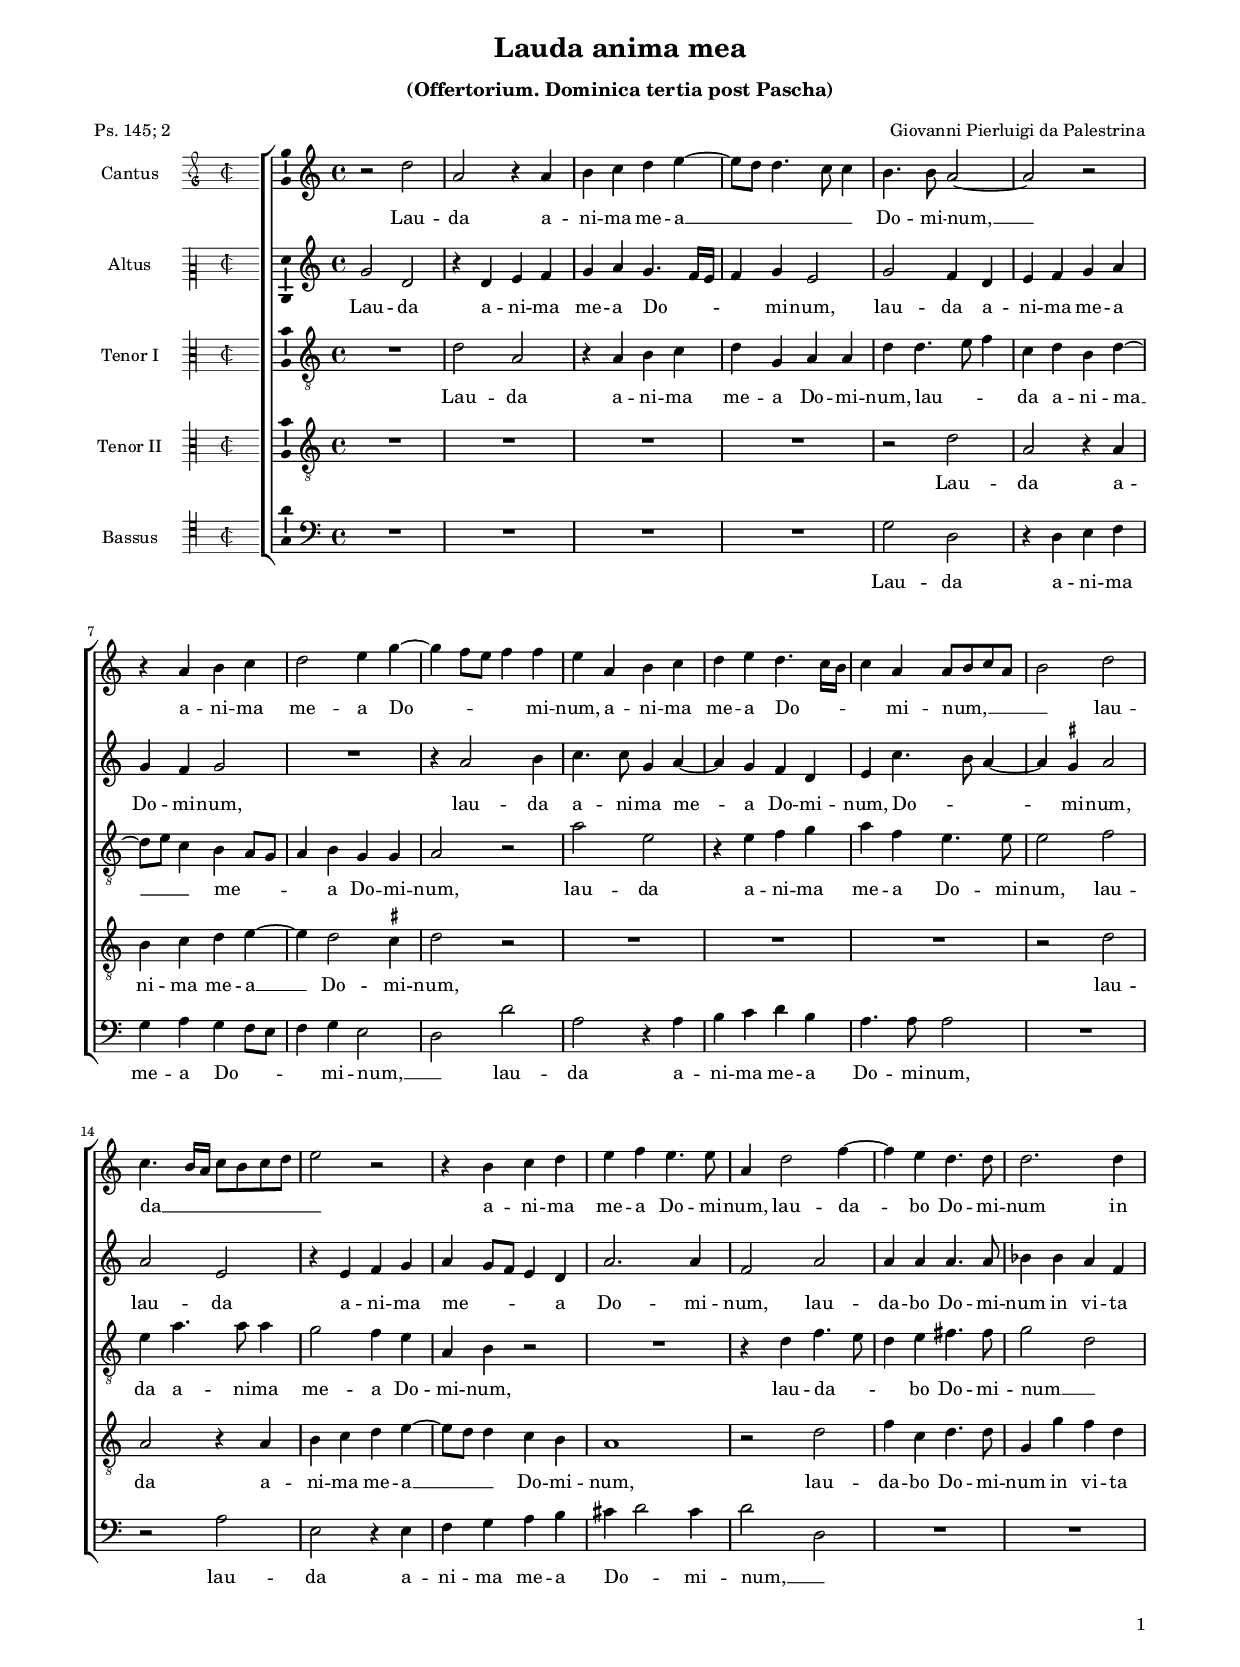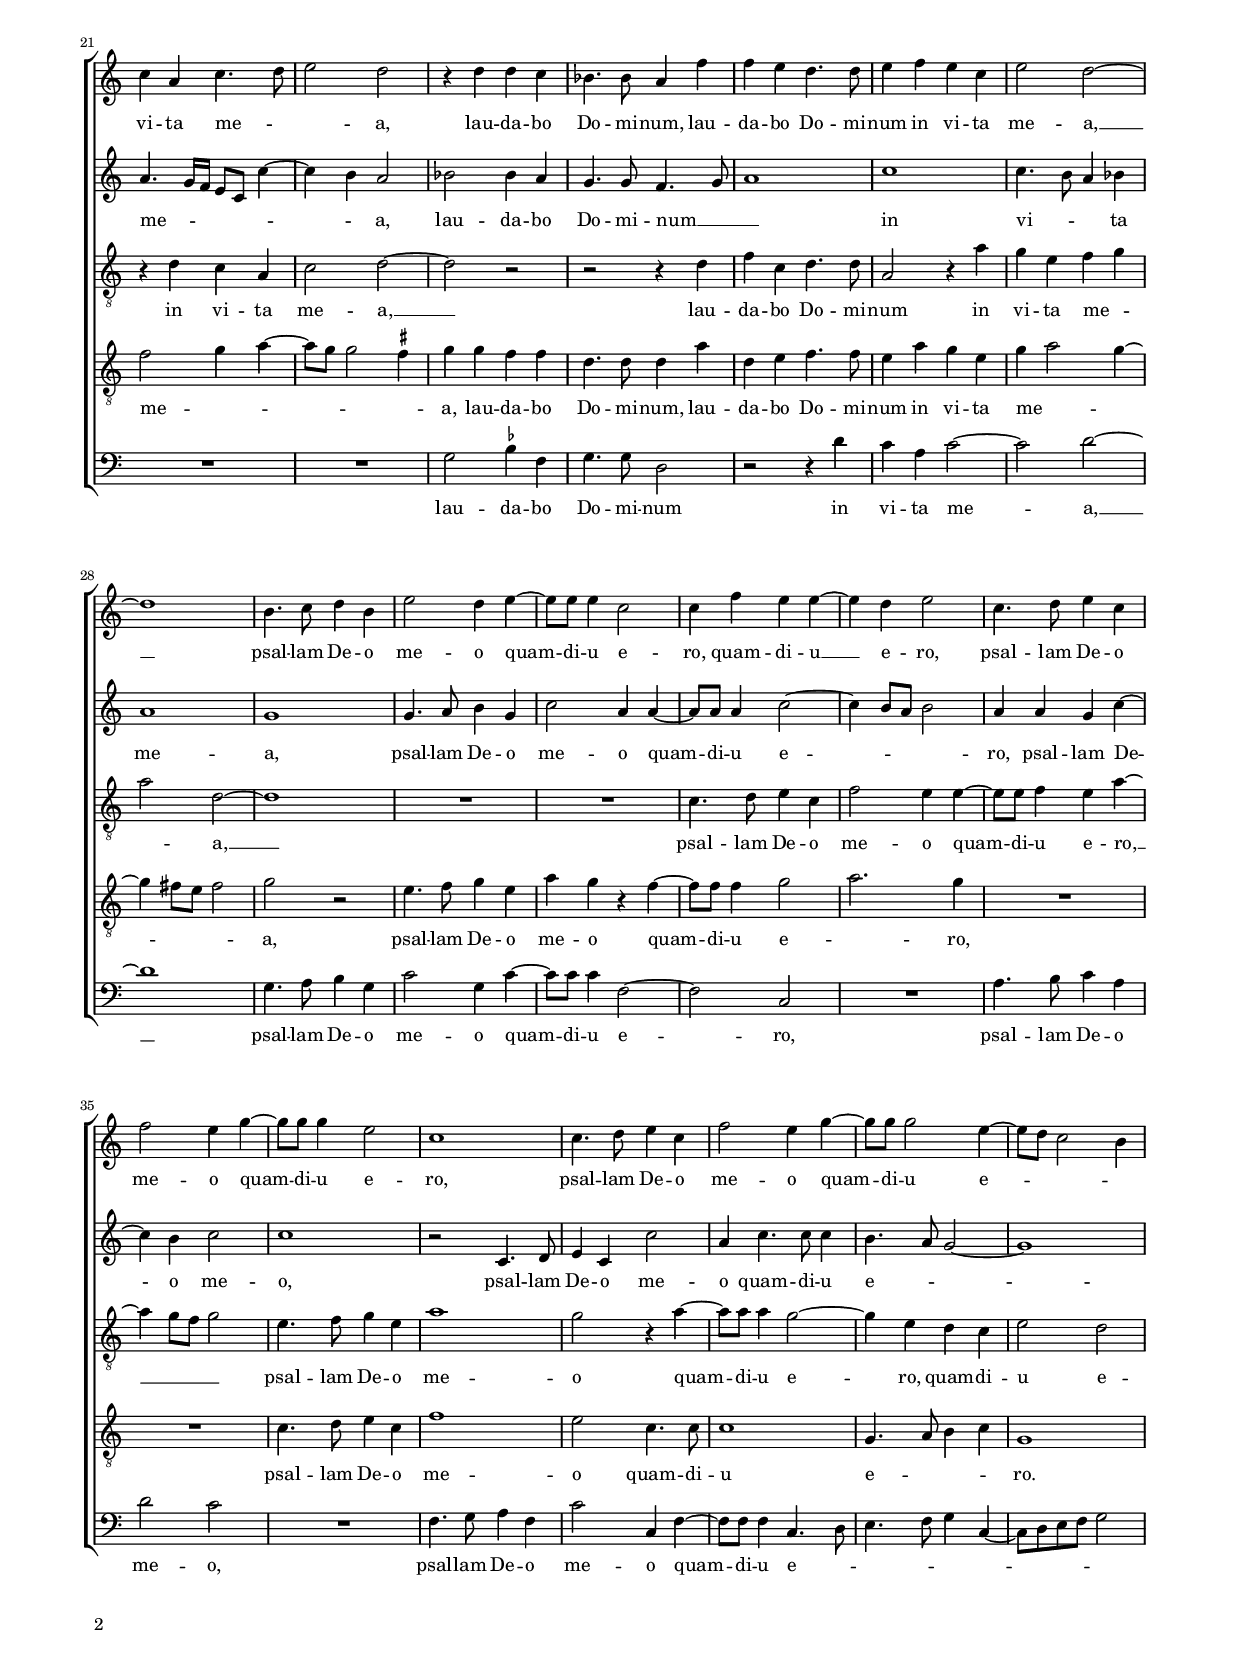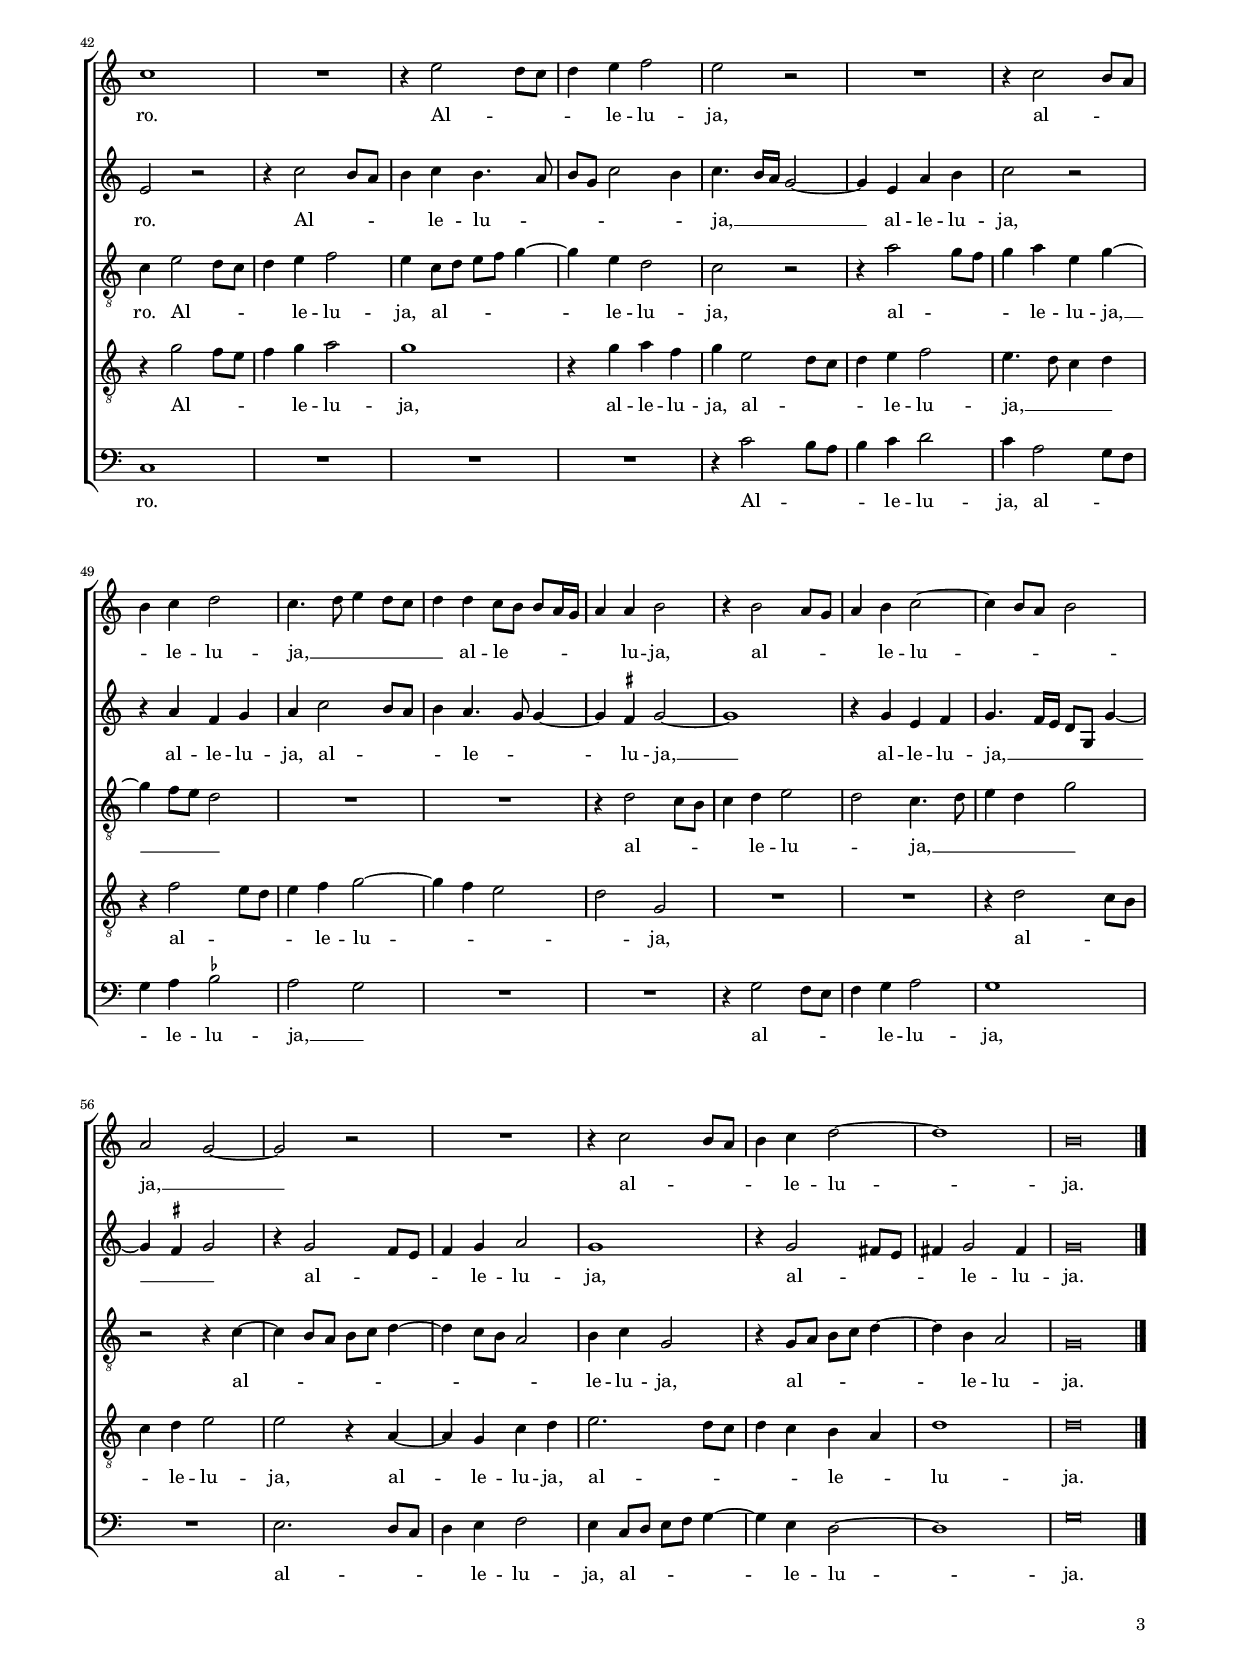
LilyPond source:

\header
{
  title="Lauda anima mea"
  subtitle=\markup { \column { \vspace #0.5 "(Offertorium. Dominica tertia post Pascha)" \transparent "x" } }
  composer="Giovanni Pierluigi da Palestrina"
  poet="Ps. 145; 2"
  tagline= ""
}

\version "2.24.1"
\language deutsch
#(set-global-staff-size 15)
% #(set-default-paper-size "letter")
#(ly:set-option 'point-and-click #f)



	ficta = { \once \set suggestAccidentals = ##t }

	forget = #(define-music-function (music) (ly:music?) #{
		\accidentalStyle forget
		$music
		\accidentalStyle default
		#})


\paper
	{
	top-margin = 1.6 \cm
	bottom-margin = 1 \cm
	left-margin = 1.6 \cm
	right-margin = 1.6 \cm
	ragged-bottom = ##f
	ragged-last-bottom = ##f
	print-page-number = ##f
	system-system-spacing = #'((basic-distance . 17) (minimum-distance . 14) (padding . 5) (strechability . 150))
	oddFooterMarkup=\markup   \fill-line { "" \fromproperty #'page:page-number-string }
	evenFooterMarkup=\markup  \fill-line { \fromproperty #'page:page-number-string "" }
	last-bottom-spacing = #'((basic-distance . 12) (minimum-distance . 7) (padding . 4))
	systems-per-page = 3
%   page-count = 3
%	min-systems-per-page = 3
%	print-all-headers = ##t
%	print-first-page-number = ##t
%	first-page-number = 1
	}

	
global = {
	\key c \major
	\time 4/4
    \set Score.tempoHideNote = ##t
    \tempo 4 = 100
    \skip 1*61
    \set Score.measureLength = #(ly:make-moment 2/1)
    \skip 1*2 \bar "|."
	}
    

incipitcantus = \relative c' {
    \time 2/2
    \clef "petrucci-g2"
    \key c \major
    }
    
incipitcantusVoice = <<
    \new MensuralVoice <<
        { s1 \noBreak }
        \incipitcantus
    >>
    >>
    
    
incipitaltus = \relative c' {
    \time 2/2
    \clef "petrucci-c2"
    \key c \major
    s4 \bar ""
    }
    
incipitaltusVoice = <<
    \new MensuralVoice <<
        { s1 \noBreak }
        \incipitaltus
    >>
    >>
    
incipittenor = \relative c' {
    \time 2/2
    \clef "petrucci-c3"
    \key c \major
    }
    
incipittenorVoice = <<
    \new MensuralVoice <<
        { s1 \noBreak }
        \incipittenor
    >>
    >>
    
incipitquintus = \relative c' {
    \time 2/2
    \clef "petrucci-c3"
    \key c \major
    }
    
incipitquintusVoice = <<
    \new MensuralVoice <<
        { s1 \noBreak }
        \incipitquintus
    >>
    >>
    
    
incipitbassus= \relative c {
    \time 2/2
    \clef "petrucci-c4"
    \key c \major
    }
    
incipitbassusVoice = <<
    \new MensuralVoice <<
        { s1 \noBreak }
        \incipitbassus
    >>
    >>


cantus =  \relative c''
	{
	r2 d
	a2 r4 a
	h4 c d e~
	e8 d d4. c8 c4
%5
	h4. h8 a2~ |
	a2 r
	r4 a h c
	d2 e4 g~
	g4 f8 e f4 f
%10
	e4 a, h4 c |
	d4 e d4. c16 h
	c4 a a8 h c a
	h2 d
	c4. h16 a c8 h c d
%15
	e2 r |
	r4 h c d
	e4 f e4. e8
	a,4 d2 f4~
	f4 e d4. d8
%20
	d2. d4 |
	c4 a c4. d8
	e2 d
	r4 d d c
	b4. b8 a4 f'
%25
	f4 e d4. d8 |
	e4 f e c
	e2 d~
	d1
	h4. c8 d4 h
%30
	e2 d4 e~ |
	e8 e e4 c2
	c4 f e e~
	e4 d e2
	c4. d8 e4 c
%35
	f2 e4 g~ |
	g8 g g4 e2
	c1
	c4. d8 e4 c
	f2 e4 g~
%40
	g8 g g2 e4~ |
	e8 d c2 h4
	c1
	R1
	r4 e2 d8 c
%45
	d4 e f2 |
	e2 r
	R1
	r4 c2 h8 a
	h4 c d2
%50
	c4. d8 e4 d8 c |
	d4 d c8 h h[ a16 g]
	a4 a h2
	r4 h2 a8 g
	a4 h c2~
%55
	c4 h8 a h2 |
	a2 g~
	g2 r
	R1
	r4 c2 h8 a
%60
	h4 c d2~ |
	d1
	h\breve |
	}


altus =  \relative c'
	{
	g'2 d
	r4 d e f
	g4 a g4. f16 e
	f4 g e2
%5
	g2 f4 d |
	e4 f g a
	g4 f g2
	R1
	r4 a2 h4
%10
	c4. c8 g4 a~ |
	a4 g f d
	e4 c'4. h8 a4~
	a4 \ficta gis a2
	a2 e
%15
	r4 e f g |
	a4 g8 f e4 d
	a'2. a4
	f2 a
	a4 a a4. a8
%20
	b4 b a f |
	a4. g16 f e8 c c'4~
	c4 h a2
	b2 b4 a
	g4. g8 f4. g8
%25
	a1 |
	c1
	c4. h8 a4 b
	a1
	g1
%30
	g4. a8 h4 g |
	c2 a4 a~
	a8 a a4 c2~
	c4 h8 a h2
	a4 a g c~
%35
	c4 h c2 |
	c1
	r2 c,4. d8
	e4 c c'2
	a4 c4. c8 c4
%40
	h4. a8 g2~ |
	g1
	e2 r
	r4 c'2 h8 a
	h4 c h4. a8
%45
	h8 g c2 h4 |
	c4. h16 a g2~
	g4 e a h
	c2 r
	r4 a f g
%50
	a4 c2 h8 a |
	h4 a4. g8 g4~
	g4 \ficta fis g2~
	g1
	r4 g e f
%55
	g4. f16 e d8 g, g'4~ |
	g4 \ficta fis g2
	r4 g2 f8 e
	f4 g a2
	g1
%60
	r4 g2 fis8 e |
	fis4 g2 fis4
	g\breve |
	}


tenor =  \relative c'
	{
	R1
	d2 a
	r4 a h c
	d4 g, a a
%5
	d4 d4. e8 f4 |
	c4 d h d~
	d8 e c4 h a8 g
	a4 h g g
	a2 r
%10
	a'2 e |
	r4 e f g
	a4 f e4. e8
	e2 f
	e4 a4. a8 a4
%15
	g2 f4 e |
	a,4 h r2
	R1
	r4 d f4. e8
	d4 e fis4. fis8
%20
	g2 d |
	r4 d c a
	c2 d~
	d2 r
	r2 r4 d
%25
	f4 c d4. d8 |
	a2 r4 a'
	g4 e f g
	a2 d,~
	d1
%30
	R1 |
	R1
	c4. d8 e4 c
	f2 e4 e~
	e8 e f4 e a~
%35
	a4 g8 f g2 |
	e4. f8 g4 e
	a1
	g2 r4 a~
	a8 a a4 g2~
%40
	g4 e d c |
	e2 d
	c4 e2 d8 c
	d4 e f2
	e4 c8 d e f g4~
%45
	g4 e d2 |
	c2 r
	r4 a'2 g8 f
	g4 a e g~
	g4 f8 e d2
%50
	R1 |
	R1
	r4 d2 c8 h
	c4 d e2
	d2 c4. d8
%55
	e4 d g2 |
	r2 r4 c,~
	c4 h8 a h c d4~
	d4 c8 h a2
	h4 c g2
%60
	r4 g8 a h c d4~ |
	d4 h a2
	g\breve |
	}


quintus  =  \relative c'
	{
	R1
	R1
	R1
	R1
%5
	r2 d |
	a2 r4 a
	h4 c d e~
	e4 d2 \ficta cis4
	d2 r
%10
	R1 |
	R1
	R1
	r2 d
	a2 r4 a
%15
	h4 c d e~ |
	e8 d d4 c h
	a1
	r2 d
	f4 c d4. d8
%20
	g,4 g' f d |
	f2 g4 a~
	a8 g g2 \ficta fis4
	g4 g f f
	d4. d8 d4 a'
%25
	d,4 e f4. f8 |
	e4 a g e
	g4 a2 g4~
	g4 fis8 e fis2
	g2 r
%30
	e4. f8 g4 e |
	a4 g r f~
	f8 f f4 g2
	a2. g4
	R1
%35
	R1 |
	c,4. d8 e4 c
	f1
	e2 c4. c8
	c1
%40
	g4. a8 h4 c |
	g1
	r4 g'2 f8 e
	f4 g a2
	g1
%45
	r4 g a f |
	g4 e2 d8 c
	d4 e f2
	e4. d8 c4 d
	r4 f2 e8 d
%50
	e4 f g2~ |
	g4 f e2
	d2 g,
	R1
	R1
%55
	r4 d'2 c8 h |
	c4 d e2
	e2 r4 a,~
	a4 g c d
	e2. d8 c
%60
	d4 c h a |
	d1
	d\breve |
	}


bassus  =  \relative c
	{
	R1
	R1
	R1
	R1
%5
	g'2 d |
	r4 d e f
	g4 a g f8 e
	f4 g e2
	d2 d'
%10
	a2 r4 a |
	h4 c d h
	a4. a8 a2
	R1
	r2 a
%15
	e2 r4 e |
	f4 g a h
	cis4 d2 cis4
	d2 d,
	R1
%20
	R1 |
	R1
	R1
	g2 \ficta b4 f
	g4. g8 d2
%25
	r2 r4 d' |
	c4 a c2~
	c2 d~
	d1
	g,4. a8 h4 g
%30
	c2 g4 c~ |
	c8 c c4 f,2~
	f2 c
	R1
	a'4. h8 c4 a
%35
	d2 c |
	R1
	f,4. g8 a4 f
	c'2 c,4 f~
	f8 f f4 c4. d8
%40
	e4. f8 g4 c,~ |
	c8 d e f g2
	c,1
	R1
	R1
%45
	R1 |
	r4 c'2 h8 a
	h4 c d2
	c4 a2 g8 f
	g4 a \ficta b2
%50
	a2 g |
	R1
	R1
	r4 g2 f8 e
	f4 g a2
%55
	g1 |
	R1
	e2. d8 c
	d4 e f2
	e4 c8 d e f g4~
%60
	g4 e d2~ |
	d1
	g\breve |
	}


lyricscantus = \lyricmode {
    Lau -- da a -- ni -- ma me -- a __ _ _ _ _ Do -- mi -- num, __
    a -- ni -- ma me -- a Do -- _ _ _ mi -- num,
    a -- ni -- ma me -- a Do -- _ _ _ mi -- num, __ _ _ _ _
    lau -- da __ _ _ _ _ _ _ _ a -- ni -- ma me -- a Do -- mi -- num,
    lau -- da -- bo Do -- mi -- num in vi -- ta me -- _ _ a,
    lau -- da -- bo Do -- mi -- num,
    lau -- da -- bo Do -- mi -- num in vi -- ta me -- a, __
    psal -- lam De -- o me -- o quam -- di -- u e -- ro,
    quam -- di -- u __ e -- ro,
    psal -- lam De -- o me -- o quam -- di -- u e -- ro,
    psal -- lam De -- o me -- o quam -- di -- u e -- _ _ _ ro.
    Al -- _ _ _ le -- lu -- ja,
    al -- _ _ _ le -- lu -- ja, __ _ _ _ _ _
    al -- le -- _ _ _ _ _ lu -- ja,
    al -- _ _ _ le -- lu -- _ _ _ ja, __ _
    al -- _ _ _ le -- lu -- ja.
	}


lyricsaltus = \lyricmode {
    Lau -- da a -- ni -- ma me -- a Do -- _ _ _ mi -- num,
    lau -- da a -- ni -- ma me -- a Do -- mi -- num,
    lau -- da a -- ni -- ma me -- a Do -- mi -- num,
    Do -- _ _ mi -- num,
    lau -- da a -- ni -- ma me -- _ _ _ a Do -- mi -- num,
    lau -- da -- bo Do -- mi -- num in vi -- ta me -- _ _ _ _ _ _ a,
    lau -- da -- bo Do -- mi -- num __ _ _ in vi -- _ _ ta me -- a,
    psal -- lam De -- o me -- o quam -- di -- u e -- _ _ _ ro,
    psal -- lam De -- o me -- o,
    psal -- lam De -- o me -- o quam -- di -- u e -- _ _ ro.
    Al -- _ _ _ le -- lu -- _ _ _ _ _ ja, __ _ _ _
    al -- le -- lu -- ja,
    al -- le -- lu -- ja,
    al -- _ _ _ le -- _ _ lu -- ja, __
    al -- le -- lu -- ja, __ _ _ _ _ _ _ _
    al -- _ _ _ le -- lu -- ja,
    al -- _ _ _ le -- lu -- ja.
	}


lyricstenor = \lyricmode {
    Lau -- da a -- ni -- ma me -- a Do -- mi -- num,
    lau -- _ _ da a -- ni -- ma __ _ _ me -- _ _ _ a Do -- mi -- num,
    lau -- da a -- ni -- ma me -- a Do -- mi -- num,
    lau -- da a -- ni -- ma me -- a Do -- mi -- num,
    lau -- da -- _ _ bo Do -- mi -- num __ _ in vi -- ta me -- a, __
    lau -- da -- bo Do -- mi -- num in vi -- ta me -- _ _ a, __
    psal -- lam De -- o me -- o quam -- di -- u e -- ro, __ _ _ _
    psal -- lam De -- o me -- o quam -- di -- u e -- ro,
    quam -- di -- u e -- ro.
    Al -- _ _ _ le -- lu -- ja,
    al -- _ _ _ _ le -- lu -- ja,
    al -- _ _ _ le -- lu -- ja, __ _ _ _
    al -- _ _ _ le -- lu -- _ ja, __ _ _ _ _
    al -- _ _ _ _ _ _ _ _ le -- lu -- ja,
    al -- _ _ _ _ le -- lu -- ja.
	}


lyricsquintus = \lyricmode {
    Lau -- da a -- ni -- ma me -- a __ Do -- mi -- num,
    lau -- da a -- ni -- ma me -- a __ _ _ Do -- mi -- num,
    lau -- da -- bo Do -- mi -- num in vi -- ta me -- _ _ _ _ _ a,
    lau -- da -- bo Do -- mi -- num,
    lau -- da -- bo Do -- mi -- num in vi -- ta me -- _ _ _ _ _ a,
    psal -- lam De -- o me -- o quam -- di -- u e -- _ ro,
    psal -- lam De -- o me -- o quam -- di -- u e -- _ _ _ ro.
    Al -- _ _ _ le -- lu -- ja,
    al -- le -- lu -- ja,
    al -- _ _ _ le -- lu -- ja, __ _ _ _
    al -- _ _ _ le -- lu -- _ _ _ ja,
    al -- _ _ _ le -- lu -- ja,
    al -- le -- lu -- ja,
    al -- _ _ _ _ le -- _ lu -- ja.
	}


lyricsbassus = \lyricmode {
    Lau -- da a -- ni -- ma me -- a Do -- _ _ _ mi -- num, __ _
    lau -- da a -- ni -- ma me -- a Do -- mi -- num,
    lau -- da a -- ni -- ma me -- a Do -- _ mi -- num, __ _
    lau -- da -- bo Do -- mi -- num in vi -- ta me -- a, __
    psal -- lam De -- o me -- o quam -- di -- u e -- ro,
    psal -- lam De -- o me -- o,
    psal -- lam De -- o me -- o quam -- di -- u e -- _ _ _ _ _ _ _ _ _ ro.
    Al -- _ _ _ le -- lu -- ja,
    al -- _ _ _ le -- lu -- ja, __ _
    al -- _ _ _ le -- lu -- ja,
    al -- _ _ _ le -- lu -- ja,
    al -- _ _ _ _ le -- lu -- ja.
	}


\score
{  
    \transpose c c {
	\new ChoirStaff \with { \override StaffGrouper.staff-staff-spacing.basic-distance = #12 }
	<<

	\new Staff << \global
	\new Voice="v1" {
		\set Staff.instrumentName="Cantus"
        \incipit \incipitcantusVoice
%		\set Staff.instrumentName= "S"
		\set Staff.midiInstrument = "reed organ"
		\clef violin
		\cantus }
	\new Lyrics \lyricsto "v1" {\lyricscantus }
	>>


	\new Staff << \global
	\new Voice="v2" {
		\set Staff.instrumentName="Altus"
        \incipit \incipitaltusVoice
%		\set Staff.instrumentName= "A"
		\set Staff.midiInstrument = "reed organ"
		\clef violin % "G_8"
		\altus}
	\new Lyrics \lyricsto "v2" {\lyricsaltus }
	>>


	\new Staff << \global
	\new Voice="v3" {
		\set Staff.instrumentName="Tenor I"
        \incipit \incipittenorVoice
%		\set Staff.instrumentName= "T"
		\set Staff.midiInstrument = "reed organ"
		\clef "G_8"
		\tenor }
	\new Lyrics \lyricsto "v3" {\lyricstenor }
	>>


	\new Staff << \global
	\new Voice="v5" {
		\set Staff.instrumentName="Tenor II"
        \incipit \incipitquintusVoice
%		\set Staff.instrumentName= "Q"
		\set Staff.midiInstrument = "reed organ"
		\clef "G_8"
		\quintus}
	\new Lyrics \lyricsto "v5" {\lyricsquintus }
	>>


	\new Staff << \global
	\new Voice="v4" {
		\set Staff.instrumentName="Bassus"
        \incipit \incipitbassusVoice
%		\set Staff.instrumentName= "B"
		\set Staff.midiInstrument = "reed organ"
		\clef bass 
		\bassus }
	\new Lyrics \lyricsto "v4" {\lyricsbassus}
	>>

	>>
	} % transpose

	\layout
	{
	indent = 3\cm
    incipit-width = 1.3 \cm
	\context { \Lyrics \override VerticalAxisGroup.nonstaff-relatedstaff-spacing.padding = #1.4 }
%	\context { \Lyrics \override LyricText.font-size = #1 }
	\context { \Staff \override TimeSignature.break-visibility = #end-of-line-invisible }
	\context { \Staff \consists "Ambitus_engraver" }
%	\context { \Voice \override Slur.transparent = ##t }
	\context { \Score \override BarNumber.padding = #2 }
	\context { \Voice \override NoteHead.style = #'baroque }
	}

\midi
	{    	
	}

}


% EOF
